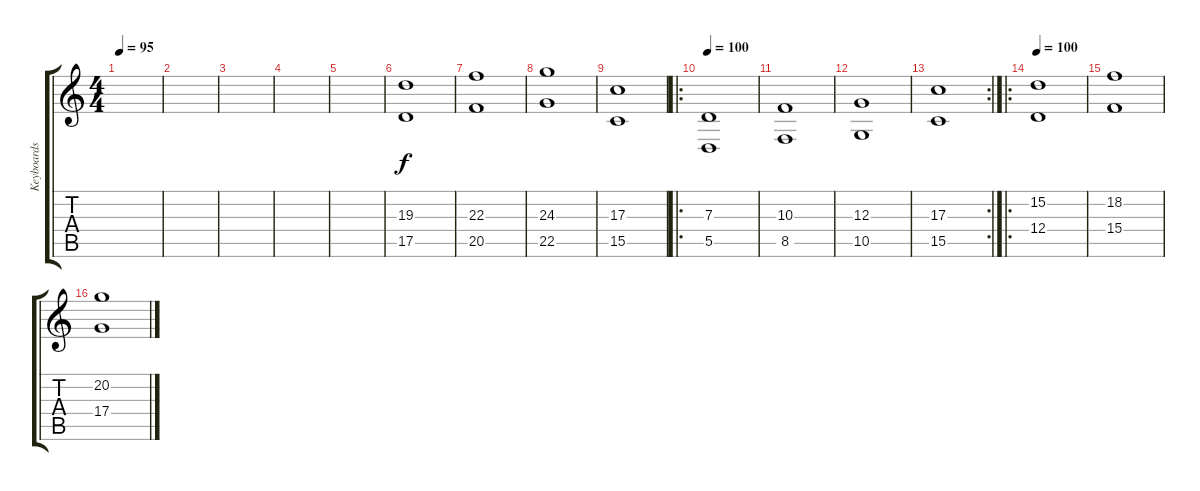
\track ("Keyboards" "Keyboards") {instrument stringensemble2}
\staff {score tabs}
\tuning (E4 B3 G3 D3 A2 E2) {hide}
\ts (4 4)
\tempo 95
\clef g2
\ks c
|
|
|
|
|
(19.3 17.5).1 |
(22.3 20.5).1 |
(24.3 22.5).1 |
(17.3 15.5).1 |
\ro
\tempo 100
(7.3 5.5).1 |
(10.3 8.5).1 |
(12.3 10.5).1 |
\rc 2
(17.3 15.5).1 |
\ro
\tempo 100
(15.2 12.4).1 |
(18.2 15.4).1 |
(20.2 17.4).1
